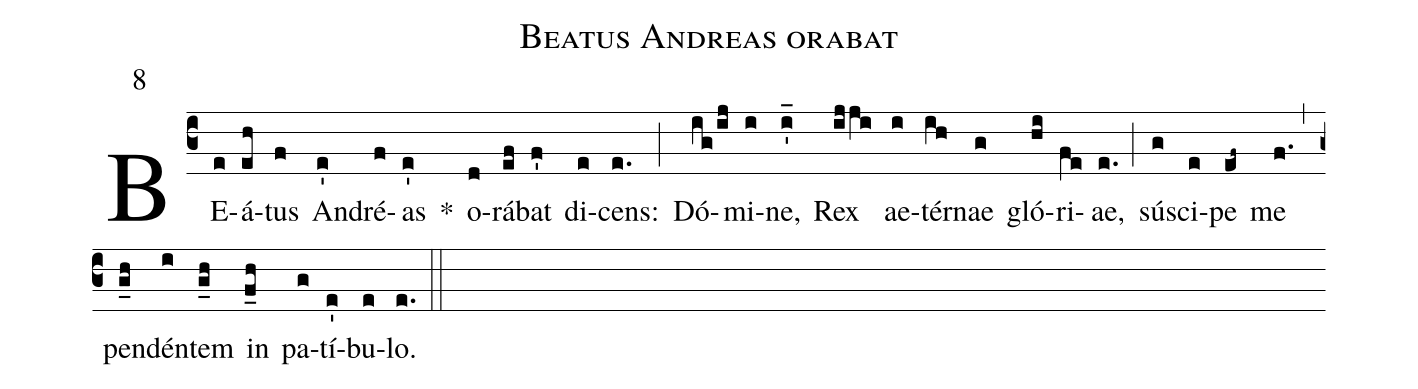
name:Beatus Andreas orabat;
mode:8;
annotation:8;
office-part:Antiphonae;
%%
(c3) BE(e)á(eh)tus(f) An(e')dré(f)as(e') *() o(d)rá(ef)bat(f') di(e)cens:(e.) (;) Dó(ig/ij)mi(i)ne,(i'_) Rex(ijji) ae(i)tér(ih)nae(g) gló(hi)ri(fe)ae,(e.) (;) sú(g)sci(e)pe(ef~) me(f.) (,) pen(g_h)dén(i)tem(g_h) in(f_h) pa(g)tí(e')bu(e)lo.(e.) (::)
